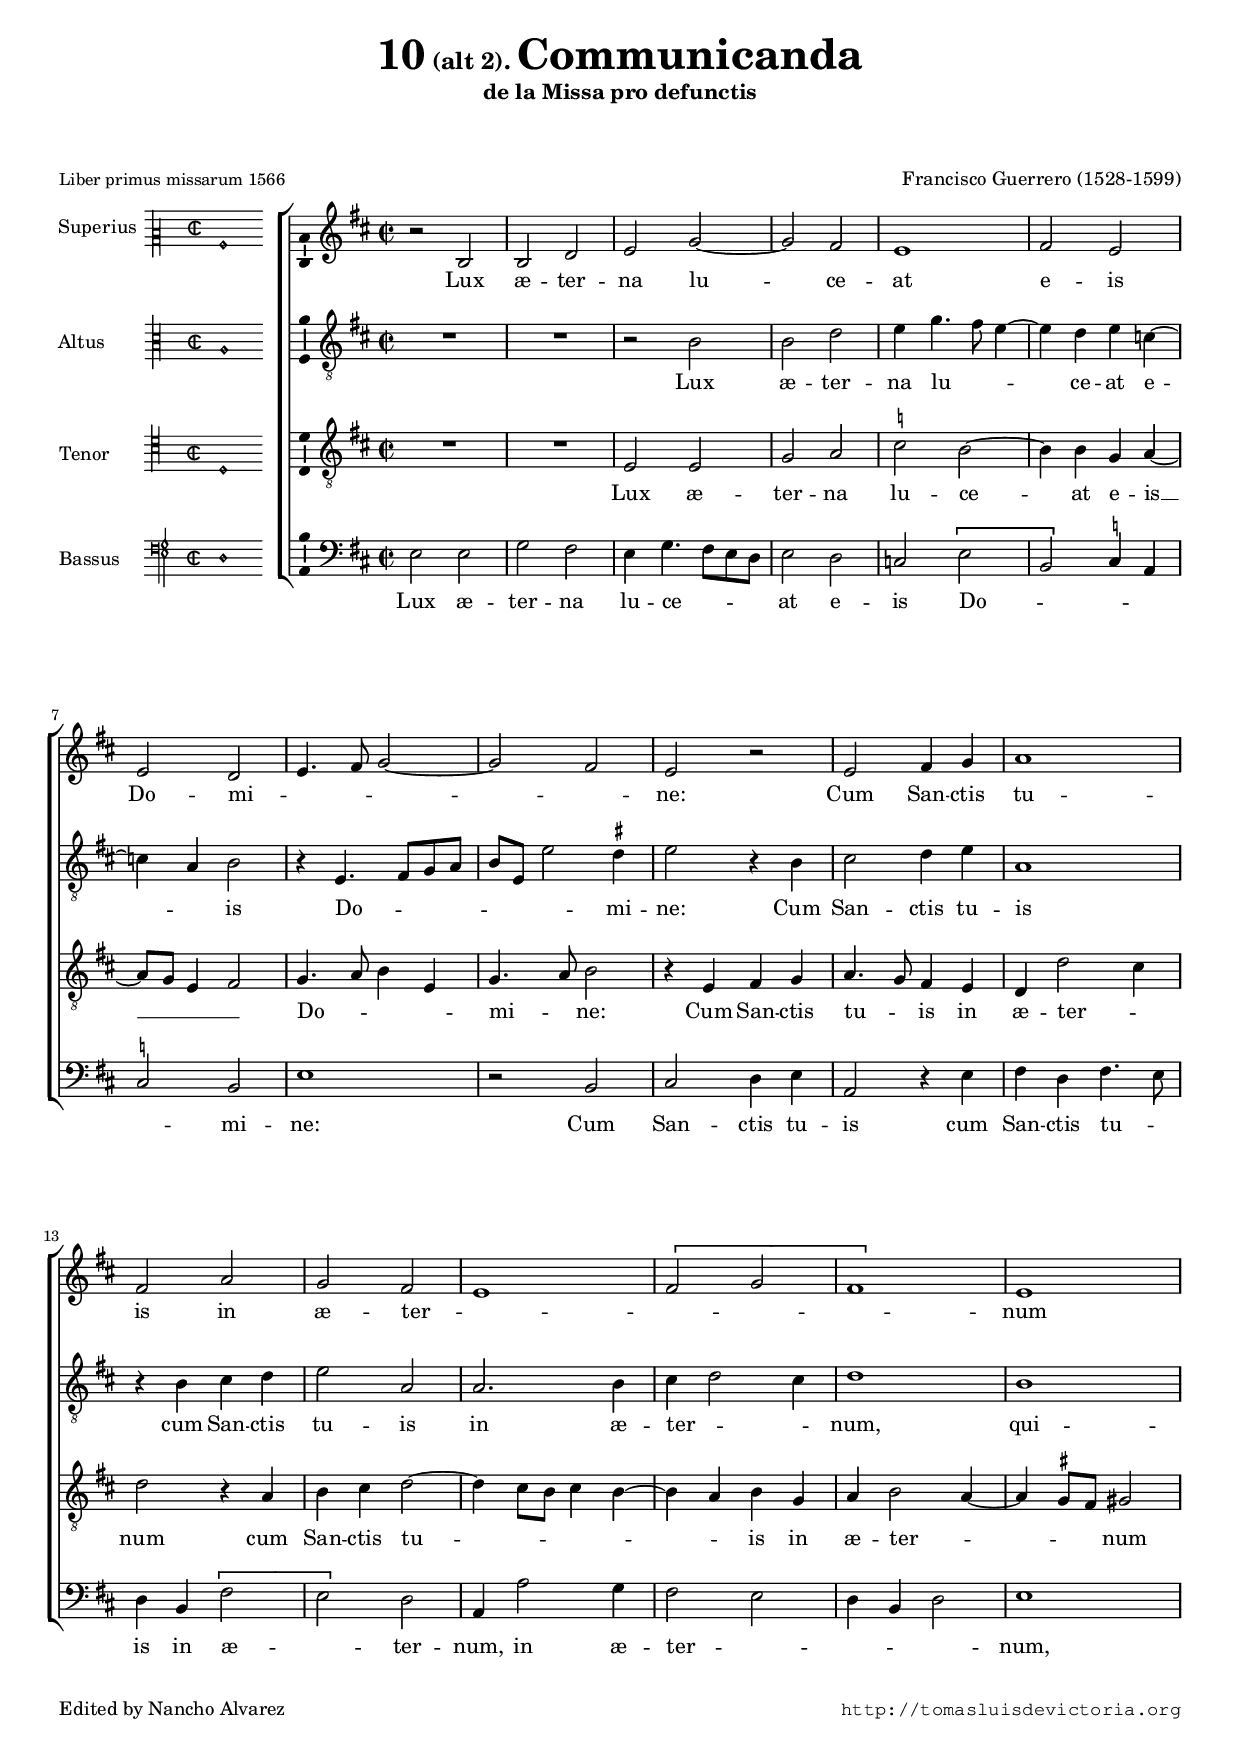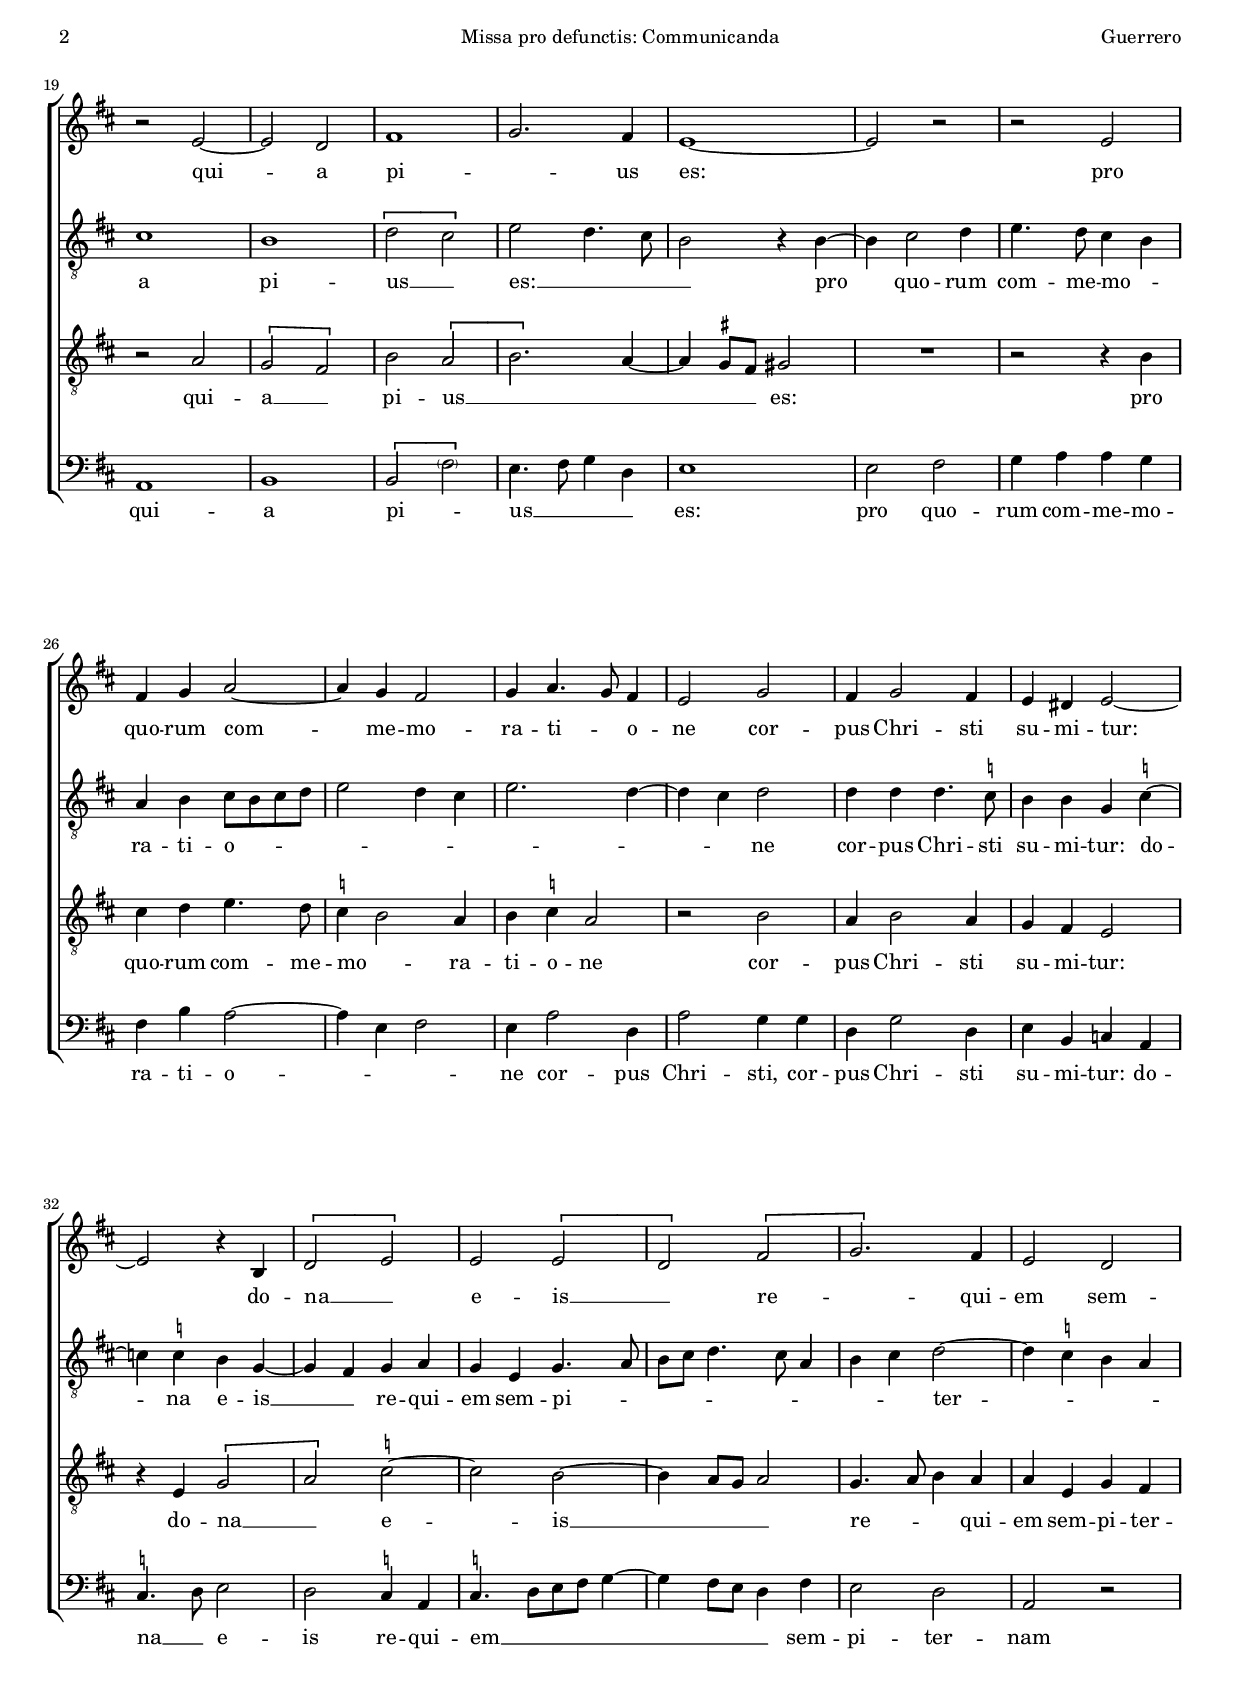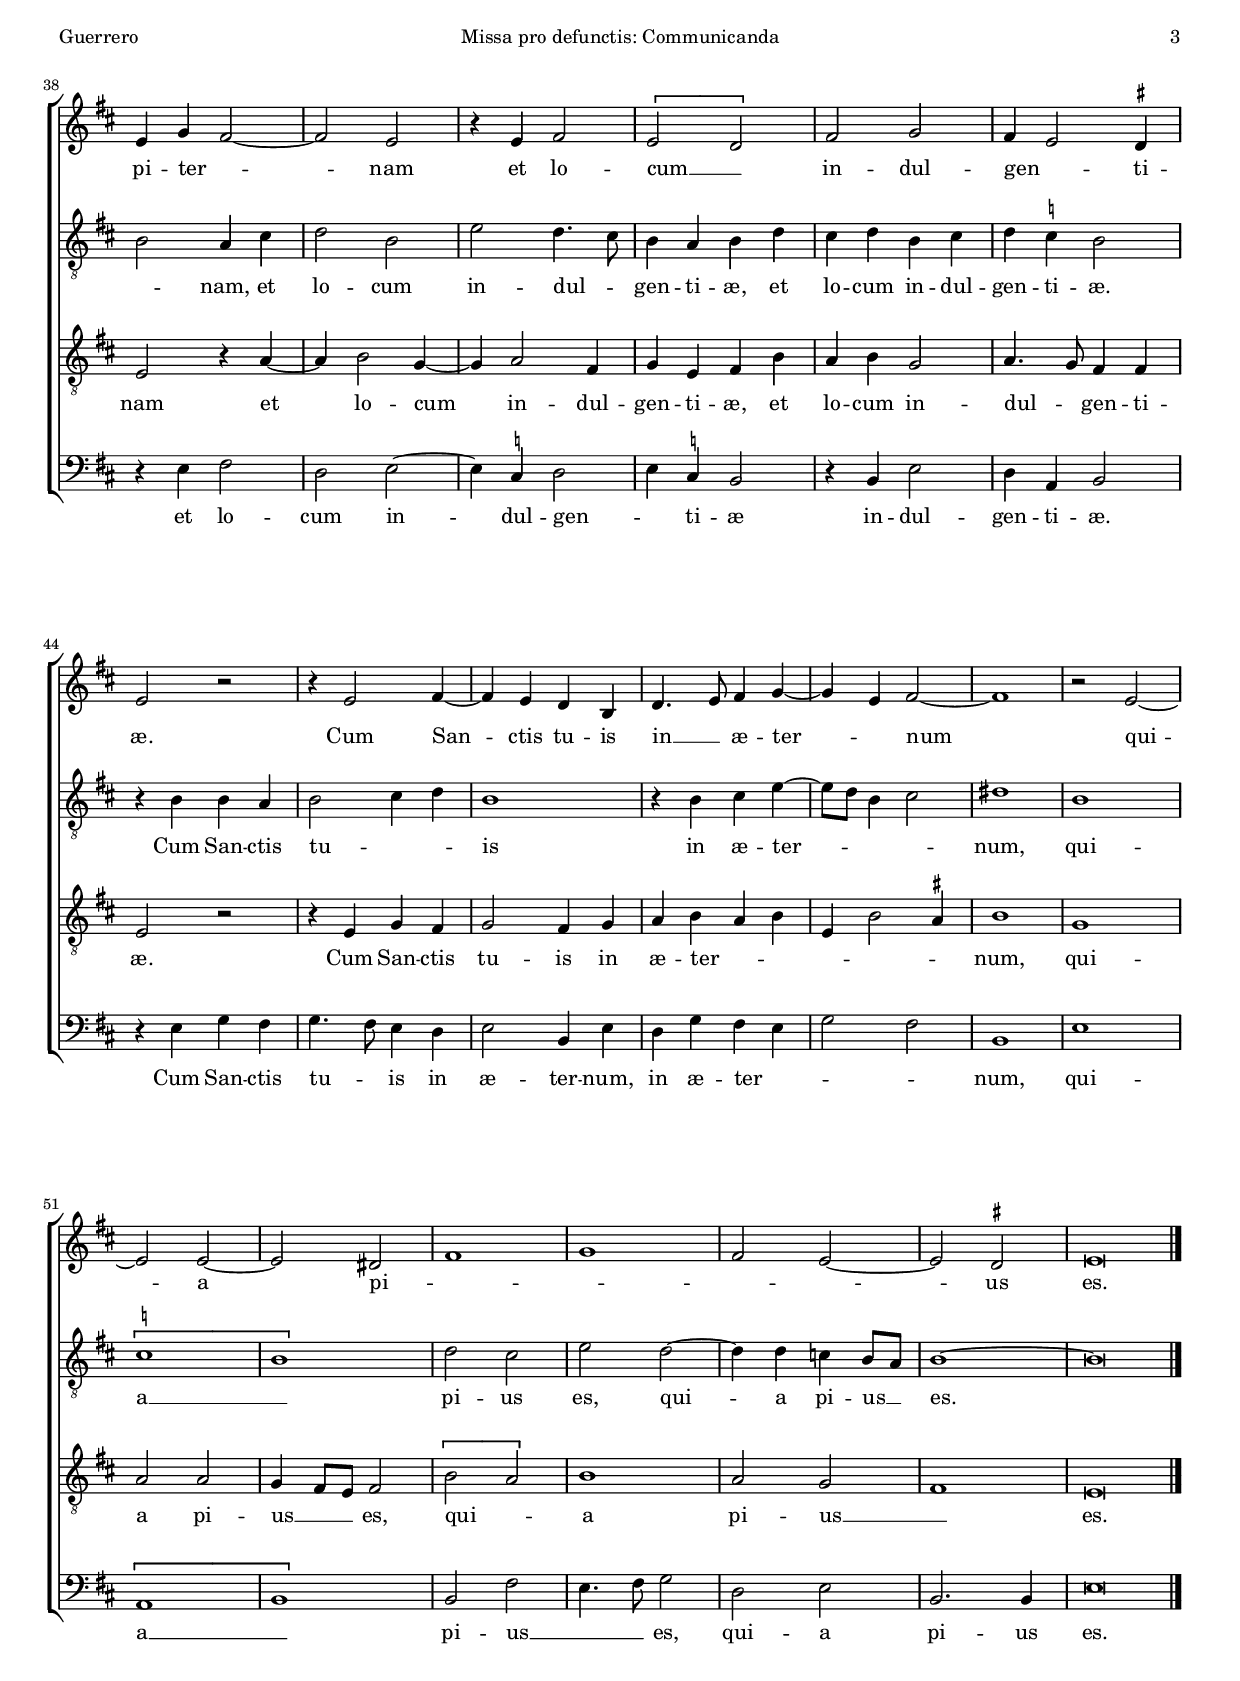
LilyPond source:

\version "2.18.0"

#(set-default-paper-size "a4")
#(set-global-staff-size 16.5)
#(ly:set-option 'point-and-click #f)
%mobile -s15.5 -i3.5 -ball

italicas=\override LyricText.font-shape = #'italic
rectas=\override LyricText.font-shape = #'upright
ss=\once \set suggestAccidentals = ##t
incipitwidth = 20

htitle="Missa pro defunctis: Communicanda"
hcomposer="Guerrero"

\header {
	title=\markup{\fontsize #3 "10" \smaller \smaller "(alt 2)." \fontsize #3 "Communicanda"}
	subtitle="de la Missa pro defunctis"
	subsubtitle=\markup{\null \vspace #2 }
	composer="Francisco Guerrero (1528-1599)"
        pdfauthor=\composer
	%opus="(-)"
	poet=\markup{\smaller "Liber primus missarum 1566"}
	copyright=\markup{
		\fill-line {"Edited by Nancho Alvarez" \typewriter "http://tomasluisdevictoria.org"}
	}
%	tagline=""
}


global={\key c \major \time 2/2 \skip 1*57 \bar "|." }


cantus=\relative c'{
	r2 a
	a c
	d f ~
	f e
	d1
	e2 d
	d c 
	d4. e8 f2 ~
	f e
	d r
	d e4 f
	g1
	e2 g
	f e
	d1
	\[e2 f
	e1\]
	d1
	r2 d ~
	d2 c
	e1
	f2. e4
	d1 ~
	d2 r
	r2 d
	e4 f g2 ~
	g4 f e2
	f4 g4. f8 e4
	d2 f
	e4 f2 e4
	d cis d2 ~
	d r4 a
	\[c2 d\]
	d \[d
	c\] \[e
	f2.\] e4
	d2 c
	d4 f e2 ~
	e d
	r4 d e2
	\[d2 c\]
	e2 f
	e4 d2 \ss cis4
	d2 r
	r4 d2 e4 ~
	e d c a
	c4. d8 e4 f ~
	f d e2 ~
	e1
	r2 d ~
	d d ~
	d cis 
	e1
	f
	e2 d ~
	d \ss cis 
	d\breve*1/2
}

altus=\relative c'{
	R1*2
	r2 a
	a c
	d4 f4. e8 d4 ~
	d c d bes ~
	bes g a2
	r4 d,4. e8 f g
	a d, d'2 \ss cis4
	d2 r4 a 
	b2 c4 d
	g,1
	r4 a b c
	d2 g,
	g2. a4
	b4 c2 b4
	c1
	a
	b
	a
	\[c2 b\]
	d2 c4. b8 
	a2 r4 a ~
	a b2 c4
	d4. c8 b4 a 
	g a b8 a b c
	d2 c4 b
	d2. c4 ~
	c b c2
	c4 c c4. \ss bes8
	a4 a f \ss bes ~
	bes \ss bes a f ~
	f e f g
	f d f4. g8
	a b c4. b8 g4
	a4 b c2 ~
	c4 \ss bes a g
	a2 g4 b
	c2 a
	d2 c4. b8
	a4 g a c
	b c a b
	c \ss bes a2
	r4 a a g
	a2 b4 c
	a1
	r4 a b d ~
	d8 c a4 b2
	cis1
	a
	\[\ss bes
	a\]
	c2 b
	d2 c ~
	c4 c bes a8 g
	a1 ~
	a\breve*1/2
}

tenor=\relative c{
	R1*2
	d2 d
	f g
	\ss bes a ~
	a4 a f g ~
	g8 f d4 e2
	f4. g8 a4 d,
	f4. g8 a2
	r4 d, e f
	g4. f8 e4 d
	c c'2 b4
	c2 r4 g
	a b c2 ~
	c4 b8 a b4 a ~
	a g a f
	g a2 g4 ~
	g \ss fis8 e fis!2
	r2 g
	\[f2 e\]
	a \[g
	a2.\] g4 ~
	g \ss fis8 e fis!2
	R1
	r2 r4 a
	b c d4. c8
	\ss bes4 a2 g4
	a \ss bes g2
	r2 a
	g4 a2 g4
	f e d2
	r4 d \[f2
	g\] \ss bes ~
	bes a ~
	a4 g8 f g2
	f4. g8 a4 g
	g d f e
	d2 r4 g ~
	g a2 f4 ~
	f g2 e4
	f4 d e a
	g a f2
	g4. f8 e4 e
	d2 r
	r4 d f e
	f2 e4 f
	g a g a
	d, a'2 \ss gis4
	a1
	f1
	g2 g
	f4 e8 d e2
	\[a2 g\]
	a1
	g2 f
	e1
	d\breve*1/2
}

bassus=\relative c{
	d2 d
	f e
	d4 f4. e8 d c
	d2 c
	bes \[d
	a\] \ss bes4 g
	\ss bes2 a
	d1
	r2 a
	b2 c4 d
	g,2 r4 d'
	e4 c e4. d8
	c4 a \[e'2
	d\] c2
	g4 g'2 f4
	e2 d
	c4 a c2
	d1 
	g,
	a
	\[a2 \parenthesize e'\]
	d4. e8 f4 c
	d1
	d2 e
	f4 g g f
	e a g2 ~
	g4 d e2
	d4 g2 c,4
	g'2 f4 f
	c4 f2 c4
	d a bes g
	\ss bes4. c8 d2
	c \ss bes4 g
	\ss bes4. c8[ d e] f4 ~
	f4 e8 d c4 e
	d2 c
	g r
	r4 d' e2
	c d ~
	d4 \ss bes c2 
	d4 \ss bes a2
	r4 a d2
	c4 g a2
	r4 d f e
	f4. e8 d4 c
	d2 a4 d
	c f e d
	f2 e
	a,1
	d
	\[g,
	a\]
	a2 e'
	d4. e8 f2
	c d
	a2. a4
	d\breve*1/2
}

textocantus=\lyricmode{
Lux æ -- ter -- na lu -- ce -- at e -- is Do -- mi -- _ _ _ _ ne:
Cum San -- ctis tu -- is in æ -- ter -- _ _ _ _ num
qui -- a pi -- _ us es:
pro quo -- rum com -- me -- mo -- ra -- ti -- _ o -- ne
cor -- pus Chri -- sti su -- mi -- tur:
do -- na __ _ e -- is __ _ re -- _ qui -- em sem -- pi -- ter -- _ nam
et lo -- cum __ _ in -- dul -- gen -- _ ti -- æ.
Cum San -- ctis tu -- is
in __ _ æ -- ter -- _ num
qui -- a pi -- _ _ _ _ us es.
}

textoaltus=\lyricmode{
Lux æ -- ter -- na lu -- _ _ ce -- at e -- _ is
Do -- _ _ _ _ _ _ mi -- ne:
Cum San -- ctis tu -- is
cum San -- ctis tu -- is in æ -- ter -- _ _ num,
qui -- a pi -- us __ _ es: __ _ _ _ 
pro quo -- rum com -- me -- mo -- _ ra -- ti -- o -- _ _ _ _ _ _ _ _ _ ne
cor -- pus Chri -- sti su -- mi -- tur:
do -- na e -- is __ _ re -- qui -- em sem -- pi -- _ _ _ _ _ _ _ _ ter -- _ _ _ _ nam,
et lo -- cum in -- dul -- _ gen -- ti -- æ,
et lo -- cum in -- dul -- gen -- ti -- æ.
Cum San -- ctis tu -- _ _ is
in æ -- ter -- _ _ _ num,
qui -- a __ _ pi -- us es,
qui -- a pi -- us __ _ es.
}

textotenor=\lyricmode{
Lux æ -- ter -- na lu -- ce -- at e -- is __ _ _ _ Do -- _ _ _ mi -- _ ne:
Cum San -- ctis tu -- _ is in æ -- ter -- _ num
cum San -- ctis tu -- _ _ _ _ _ is in æ -- ter -- _ _ _ num
qui -- a __ _ pi -- us __ _ _ _ _ es:
pro quo -- rum com -- me -- mo -- _ ra -- ti -- o -- ne
cor -- pus Chri -- sti su -- mi -- tur:
do -- na __ _ e -- is __ _ _ _ re -- _ _ qui -- em sem -- pi -- ter -- nam
et lo -- cum in -- dul -- gen -- ti -- æ,
et lo -- cum in -- dul -- _ gen -- ti -- æ.
Cum San -- ctis tu -- is in æ -- ter -- _ _ _ _ _ num,
qui -- a pi -- us __ _ _ es,
qui -- _ a pi -- us __ _ es.
}

textobassus=\lyricmode{
Lux æ -- ter -- na lu -- ce -- _ _ _ at e -- is Do -- _ _ _ _ mi -- ne:
Cum San -- ctis tu -- is
cum San -- ctis tu -- _ is in æ -- _ ter -- num,
in æ -- ter -- _ _ _ _ num,
qui -- a pi -- _ us __ _ _ _ es:
pro quo -- rum com -- me -- mo -- ra -- ti -- o -- _ _ ne
cor -- pus Chri -- sti,
cor -- pus Chri -- sti su -- mi -- tur:
do -- na __ _ e -- is re -- qui -- em __ _ _ _ _ _ _ _ sem -- pi -- ter -- nam
et lo -- cum in -- dul -- gen -- _ ti -- æ
in -- dul -- gen -- ti -- æ.
Cum San -- ctis tu -- _ is in æ -- ter -- num,
in æ -- ter -- _ _ _ num,
qui -- a __ _ pi -- us __ _ _ es,
qui -- a pi -- us es.
}

incipitcantus=\markup{
	\score{
		{ 
		\set Staff.instrumentName="Superius "
		\override NoteHead.style = #'neomensural
		\override Rest.style = #'neomensural
		\override Staff.TimeSignature.style = #'neomensural
		\cadenzaOn 
		\clef "petrucci-c2"
		\key c \major
		\time 2/2
		a1
		} 
	\layout {
		\context {\Voice
			\remove Ligature_bracket_engraver
			\consists Mensural_ligature_engraver
		}
		line-width=\incipitwidth
		indent = 0
	}
	}
}


incipitaltus=\markup{
	\score{
		{ 
		\set Staff.instrumentName="Altus       "
		\override NoteHead.style = #'neomensural
		\override Rest.style = #'neomensural
		\override Staff.TimeSignature.style = #'neomensural
		\cadenzaOn 
		\clef "petrucci-c3"
		\key c \major
		\time 2/2
		a1
		} 
	\layout {
		\context {\Voice
			\remove Ligature_bracket_engraver
			\consists Mensural_ligature_engraver
		}
		line-width=\incipitwidth
		indent = 0
	}
	}
}

incipittenor=\markup{
	\score{
		{ 
		\set Staff.instrumentName="Tenor      "
		\override NoteHead.style = #'neomensural 
		\override Rest.style = #'neomensural
		\override Staff.TimeSignature.style = #'neomensural
		\cadenzaOn 
		\clef "petrucci-c4"
		\key c \major
		\time 2/2
		d1
		} 
	\layout {
		\context {\Voice
			\remove Ligature_bracket_engraver
			\consists Mensural_ligature_engraver
		}
		line-width=\incipitwidth
		indent=0
	}
	}
}

incipitbassus=\markup{
	\score{
		{ 
		\set Staff.instrumentName="Bassus    "
		\override NoteHead.style = #'neomensural 
		\override Rest.style = #'neomensural
		\override Staff.TimeSignature.style = #'neomensural
		\cadenzaOn 
		\clef "petrucci-f4"
		\key c \major
		\time 2/2
		d1
		} 
	\layout {
		\context {\Voice
			\remove Ligature_bracket_engraver
			\consists Mensural_ligature_engraver
		}
		line-width=\incipitwidth
		indent=0
	}
	}
}



\score {\transpose c' d'{
\new ChoirStaff<<

	\new Staff <<\global
	\new Voice="v1" {
		\set Staff.instrumentName=\incipitcantus
		\clef "treble"
		\cantus }
	\new Lyrics \lyricsto "v1" {\textocantus }
	>>

	\new Staff <<\global
	\new Voice="v2" {
		\set Staff.instrumentName=\incipitaltus
		\clef "G_8"
		\altus }
	\new Lyrics \lyricsto "v2" {\textoaltus }
	>>
	
	\new Staff <<\global
	\new Voice="v3" {
		\set Staff.instrumentName=\incipittenor
		\clef "G_8"
		\tenor }
	\new Lyrics \lyricsto "v3" {\textotenor }
	>>

	\new Staff <<\global
	\new Voice="v4" {
		\set Staff.instrumentName=\incipitbassus
		\clef "bass"
		\bassus }
	\new Lyrics \lyricsto "v4" {\textobassus }
	>>
	
>>

	}%transpose

\layout{ 
	\context {\Lyrics 
		\override VerticalAxisGroup.staff-affinity = #UP
		\override VerticalAxisGroup.nonstaff-relatedstaff-spacing =
			#'((basic-distance . 0) (minimum-distance . 0) (padding . 1))
		\override LyricText.font-size = #1.2
		\override LyricHyphen.minimum-distance = #0.5
	}
	\context {\Score 
		tempoHideNote = ##t
		\override BarNumber.padding = #2 
	}
	\context {\Voice 
		%melismaBusyProperties = #'()
		%autoBeaming = ##f
	}
	\context {\Staff 
                %\RemoveEmptyStaves
                %\override VerticalAxisGroup.remove-first = ##t
		\override VerticalAxisGroup.staff-staff-spacing =
			#'((basic-distance . 11) (minimum-distance . 0) (padding . 1))
		\consists Ambitus_engraver 
		\override LigatureBracket.padding = #1
	}
}

%\midi { \mtempo }

}


\paper{
	evenHeaderMarkup=\markup  \fill-line { \fromproperty #'page:page-number-string \htitle \hcomposer }
	oddHeaderMarkup= \markup  \fill-line { \on-the-fly #not-first-page \hcomposer \on-the-fly #not-first-page \htitle \on-the-fly #not-first-page \fromproperty #'page:page-number-string }
	%system-count=20
	%page-count = 8
	ragged-last-bottom = ##f
	indent=3.9\cm
	system-system-spacing =
	#'((basic-distance . 20) (minimum-distance . 0) (padding . 5))
	top-system-spacing = % header
	#'((basic-distance . 9) (minimum-distance . 0) (padding . 0))
	last-bottom-spacing = % footer
	#'((basic-distance . 12) (minimum-distance . 0) (padding . 0))
	markup-system-spacing.padding = #1.5
}
